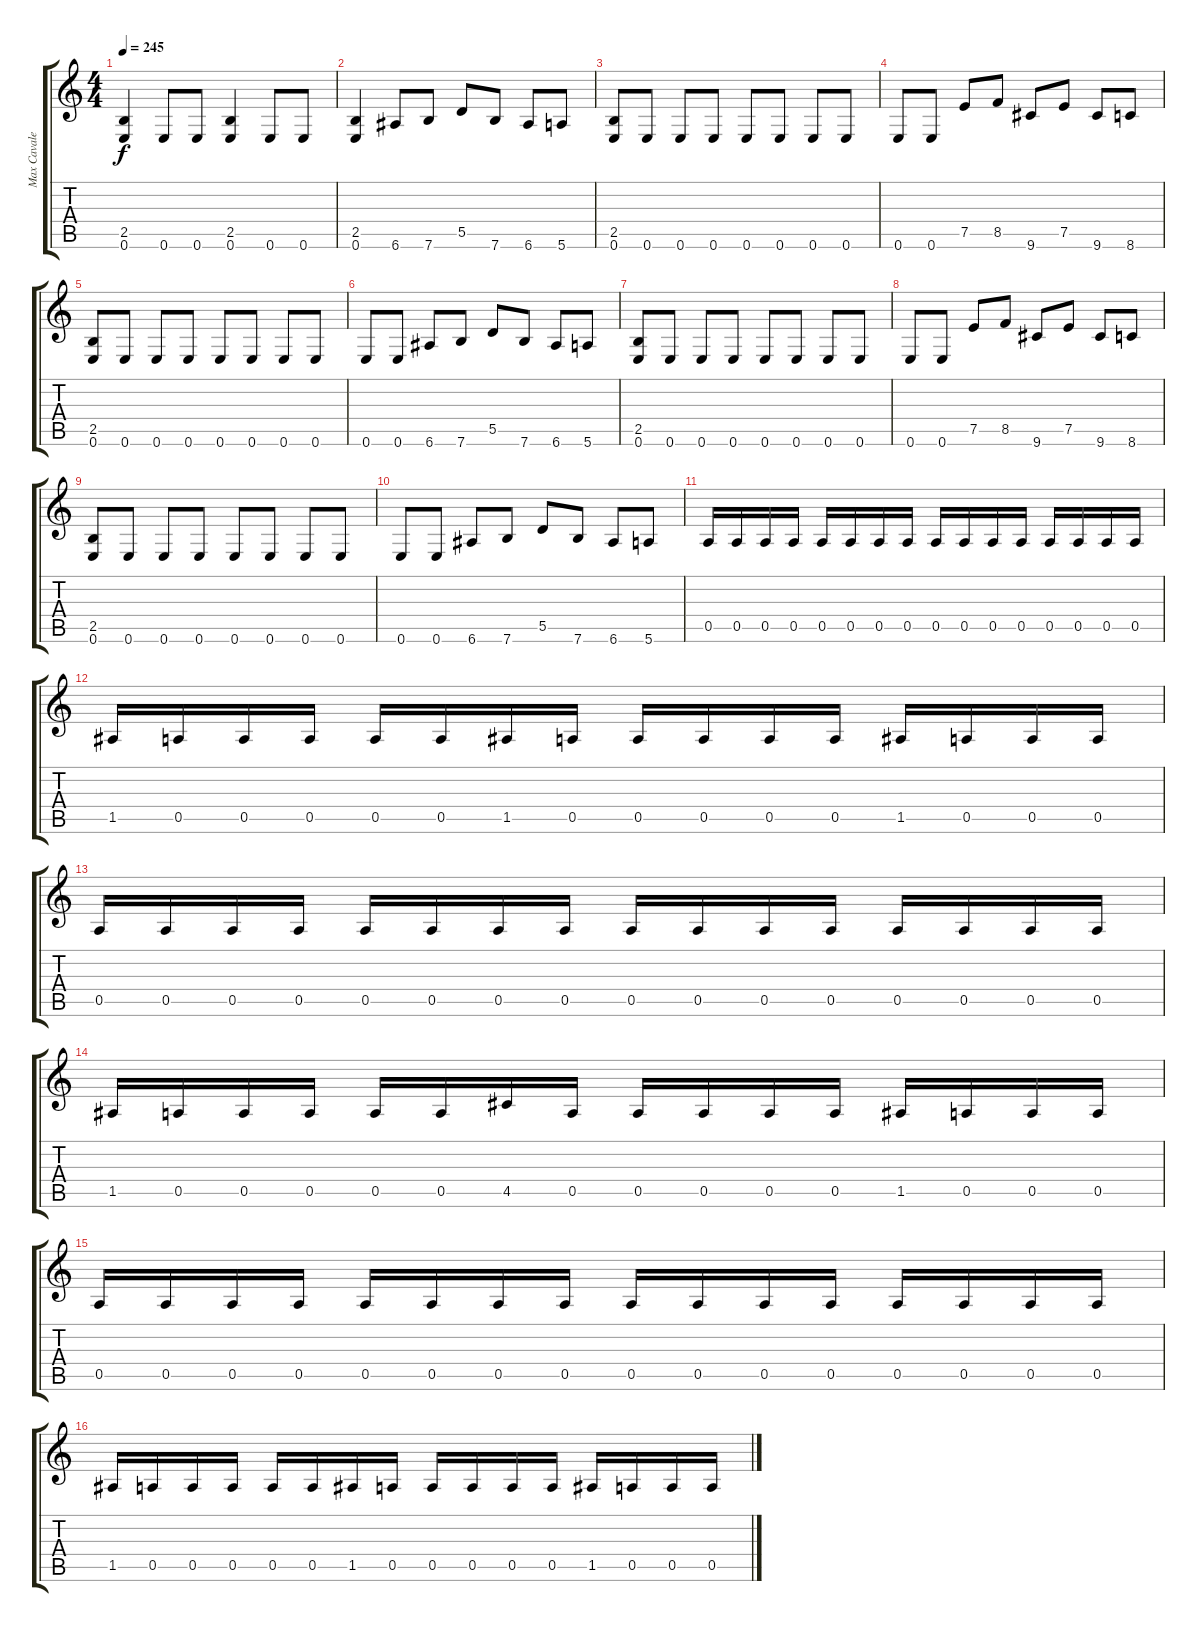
\track ("Max Cavalera" "Max Cavale") {instrument distortionguitar}
\staff {score tabs}
\tuning (E4 B3 G3 D3 A2 E2) {hide}
\ts (4 4)
\tempo 245
\clef g2
\ks c
(2.5 0.6).4{dy f} 0.6.8 0.6.8 (2.5 0.6).4 0.6.8 0.6.8 |
(2.5 0.6).4 6.6.8 7.6.8 5.5.8 7.6.8 6.6.8 5.6.8 |
(2.5 0.6).8 0.6.8 0.6.8 0.6.8 0.6.8 0.6.8 0.6.8 0.6.8 |
0.6.8 0.6.8 7.5.8 8.5.8 9.6.8 7.5.8 9.6.8 8.6.8 |
(2.5 0.6).8 0.6.8 0.6.8 0.6.8 0.6.8 0.6.8 0.6.8 0.6.8 |
0.6.8 0.6.8 6.6.8 7.6.8 5.5.8 7.6.8 6.6.8 5.6.8 |
(2.5 0.6).8 0.6.8 0.6.8 0.6.8 0.6.8 0.6.8 0.6.8 0.6.8 |
0.6.8 0.6.8 7.5.8 8.5.8 9.6.8 7.5.8 9.6.8 8.6.8 |
(2.5 0.6).8 0.6.8 0.6.8 0.6.8 0.6.8 0.6.8 0.6.8 0.6.8 |
0.6.8 0.6.8 6.6.8 7.6.8 5.5.8 7.6.8 6.6.8 5.6.8 |
0.5.16 0.5.16 0.5.16 0.5.16 0.5.16 0.5.16 0.5.16 0.5.16 0.5.16 0.5.16 0.5.16 0.5.16 0.5.16 0.5.16 0.5.16 0.5.16 |
1.5.16 0.5.16 0.5.16 0.5.16 0.5.16 0.5.16 1.5.16 0.5.16 0.5.16 0.5.16 0.5.16 0.5.16 1.5.16 0.5.16 0.5.16 0.5.16 |
0.5.16 0.5.16 0.5.16 0.5.16 0.5.16 0.5.16 0.5.16 0.5.16 0.5.16 0.5.16 0.5.16 0.5.16 0.5.16 0.5.16 0.5.16 0.5.16 |
1.5.16 0.5.16 0.5.16 0.5.16 0.5.16 0.5.16 4.5.16 0.5.16 0.5.16 0.5.16 0.5.16 0.5.16 1.5.16 0.5.16 0.5.16 0.5.16 |
0.5.16 0.5.16 0.5.16 0.5.16 0.5.16 0.5.16 0.5.16 0.5.16 0.5.16 0.5.16 0.5.16 0.5.16 0.5.16 0.5.16 0.5.16 0.5.16 |
1.5.16 0.5.16 0.5.16 0.5.16 0.5.16 0.5.16 1.5.16 0.5.16 0.5.16 0.5.16 0.5.16 0.5.16 1.5.16 0.5.16 0.5.16 0.5.16
